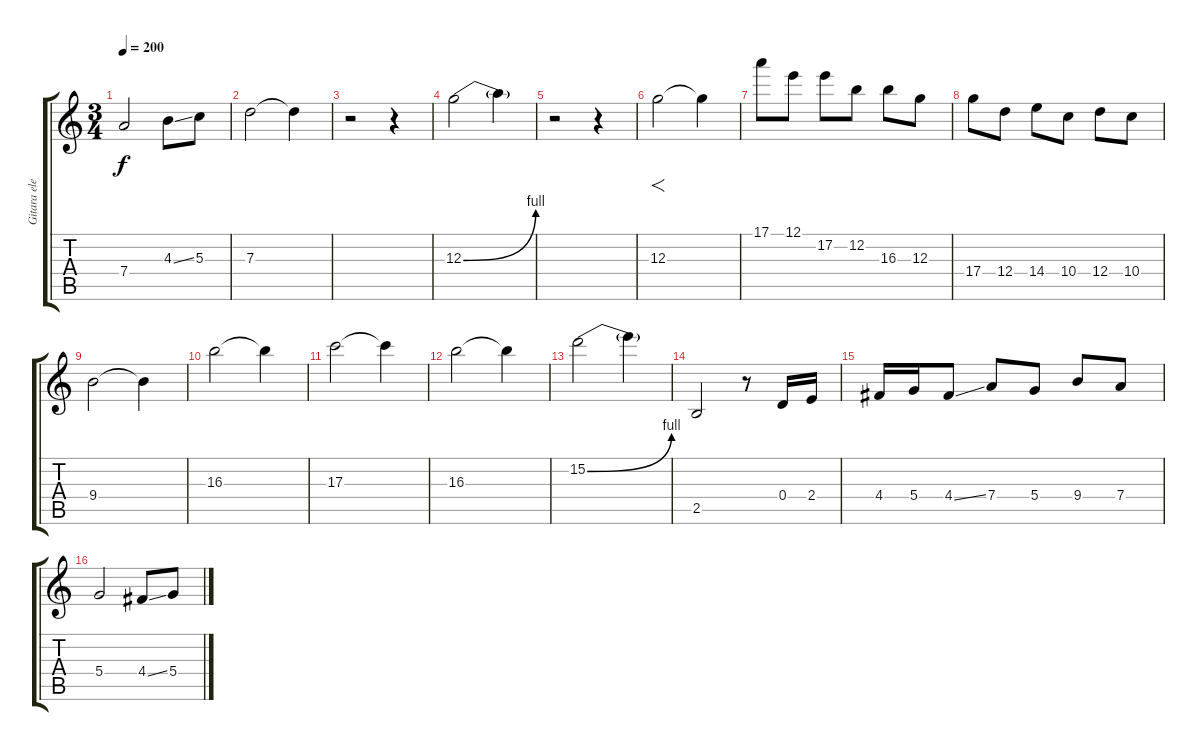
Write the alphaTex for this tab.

\track ("Gitara elektryczna 1" "Gitara ele") {instrument distortionguitar}
\staff {score tabs}
\tuning (E4 B3 G3 D3 A2 E2) {hide}
\ts (3 4)
\tempo 200
\clef g2
\ks c
7.4.2{dy f} 4.3{ss}.8 5.3.8 |
7.3.2 7.3{t}.4 |
r.2 r.4 |
12.3{be (bend 0 0 60 4)}.2 12.3{t}.4 |
r.2 r.4 |
12.3.2{f} 12.3{t}.4 |
17.1.8 12.1.8 17.2.8 12.2.8 16.3.8 12.3.8 |
17.4.8 12.4.8 14.4.8 10.4.8 12.4.8 10.4.8 |
9.4.2 9.4{t}.4 |
16.3.2 16.3{t}.4 |
17.3.2 17.3{t}.4 |
16.3.2 16.3{t}.4 |
15.2{be (bend 0 0 60 4)}.2 15.2{t}.4 |
2.5.2 r.8 0.4.16 2.4.16 |
4.4.16 5.4.16 4.4{ss}.8 7.4.8 5.4.8 9.4.8 7.4.8 |
5.4.2 4.4{ss}.8 5.4.8
